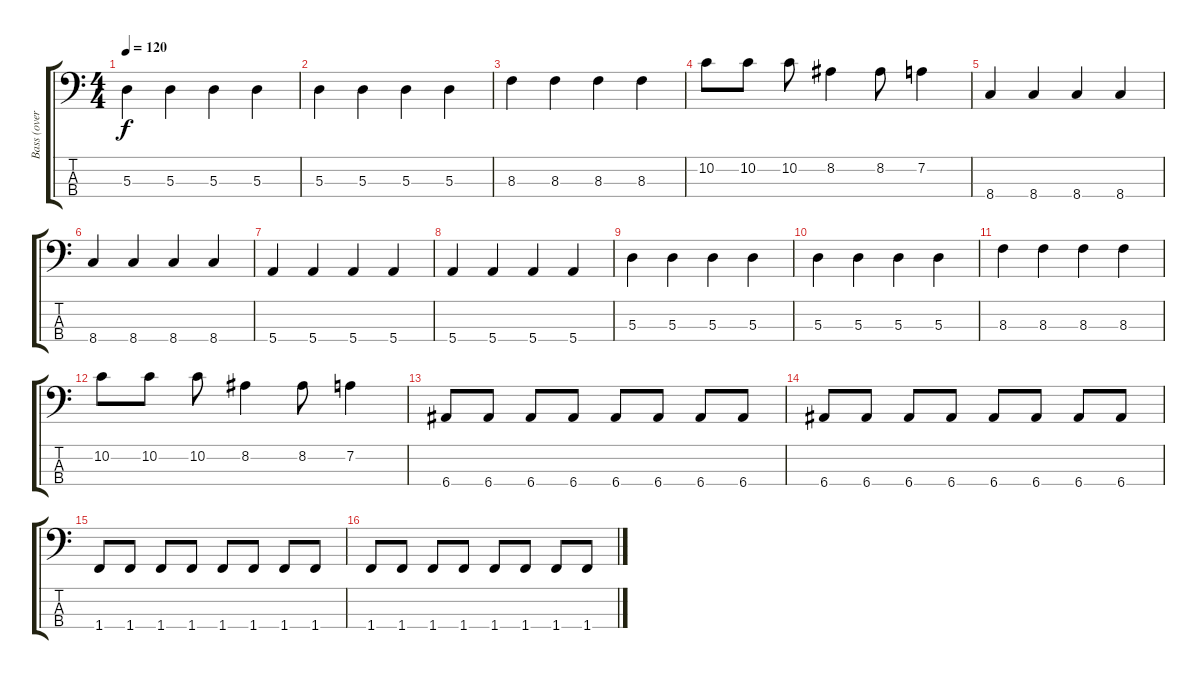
\track ("Bass (oversimplyfied)" "Bass (over") {instrument electricbassfinger}
\staff {score tabs}
\tuning (G2 D2 A1 E1) {hide}
\ts (4 4)
\tempo 120
\clef f4
\ks c
5.3.4{dy f} 5.3.4 5.3.4 5.3.4 |
5.3.4 5.3.4 5.3.4 5.3.4 |
8.3.4 8.3.4 8.3.4 8.3.4 |
10.2.8 10.2.8 10.2.8 8.2.4 8.2.8 7.2.4 |
8.4.4 8.4.4 8.4.4 8.4.4 |
8.4.4 8.4.4 8.4.4 8.4.4 |
5.4.4 5.4.4 5.4.4 5.4.4 |
5.4.4 5.4.4 5.4.4 5.4.4 |
5.3.4 5.3.4 5.3.4 5.3.4 |
5.3.4 5.3.4 5.3.4 5.3.4 |
8.3.4 8.3.4 8.3.4 8.3.4 |
10.2.8 10.2.8 10.2.8 8.2.4 8.2.8 7.2.4 |
6.4.8 6.4.8 6.4.8 6.4.8 6.4.8 6.4.8 6.4.8 6.4.8 |
6.4.8 6.4.8 6.4.8 6.4.8 6.4.8 6.4.8 6.4.8 6.4.8 |
1.4.8 1.4.8 1.4.8 1.4.8 1.4.8 1.4.8 1.4.8 1.4.8 |
1.4.8 1.4.8 1.4.8 1.4.8 1.4.8 1.4.8 1.4.8 1.4.8
